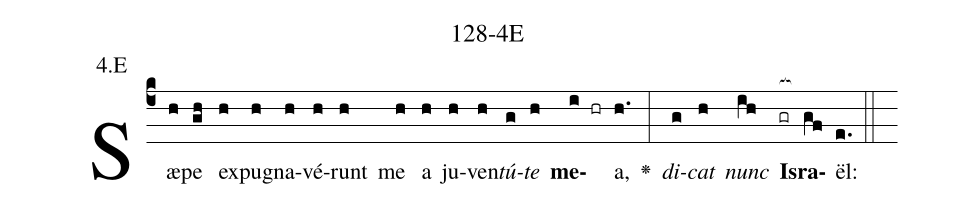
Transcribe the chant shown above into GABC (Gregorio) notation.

name: 128-4E;
annotation: 4.E;
%%
(c4)Sæ(h)pe(gh) ex(h)pu(h)gna(h)vé(h)runt(h) me(h) a(h) ju(h)ven(h)<i>tú</i>(g)<i>te</i>(h) <b>me</b>(i hr)a,(h.) <v>\greheightstar</v>(:) <i>di</i>(g)<i>cat</i>(h) <i>nunc</i>(ih) <b>Is</b>(gr[ocb:1{])<b>ra</b>(gf[ocb:0}])ël:(e.) (::)


%E(h) u(g) o(h) u(ih) a(gf) e.(e.) (::)
